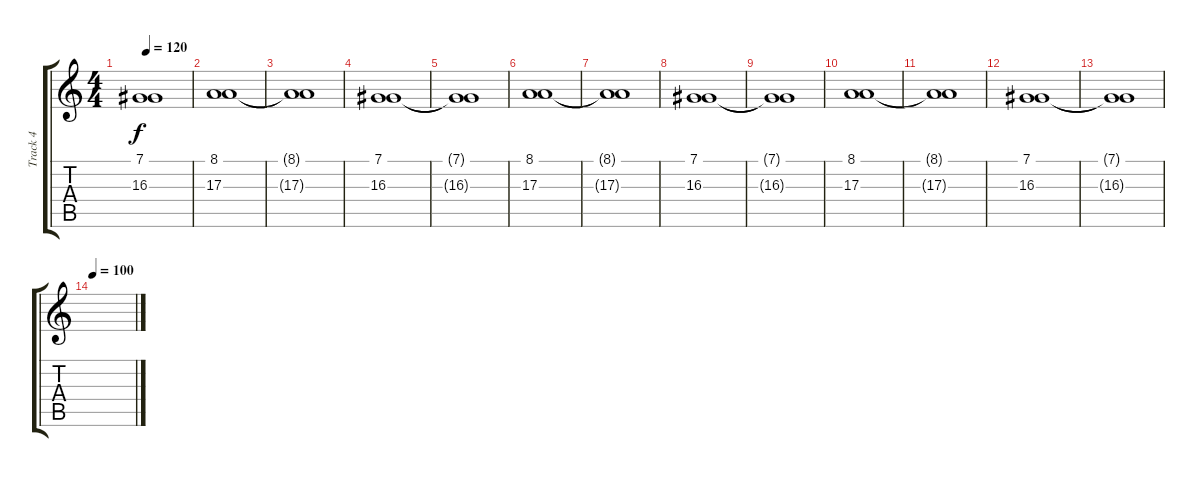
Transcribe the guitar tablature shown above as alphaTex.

\track ("Track 4" "Track 4") {instrument stringensemble1}
\staff {score tabs}
\tuning (Db4 Ab3 E3 B2 Gb2 Db2) {hide}
\ts (4 4)
\tempo 120
\clef g2
\ks c
(7.1{t} 16.3{t}).1{dy f} |
(8.1 17.3).1 |
(8.1{t} 17.3{t}).1 |
(7.1 16.3).1 |
(7.1{t} 16.3{t}).1 |
(8.1 17.3).1 |
(8.1{t} 17.3{t}).1 |
(7.1 16.3).1 |
(7.1{t} 16.3{t}).1 |
(8.1 17.3).1 |
(8.1{t} 17.3{t}).1 |
(7.1 16.3).1 |
(7.1{t} 16.3{t}).1 |
\tempo 100
